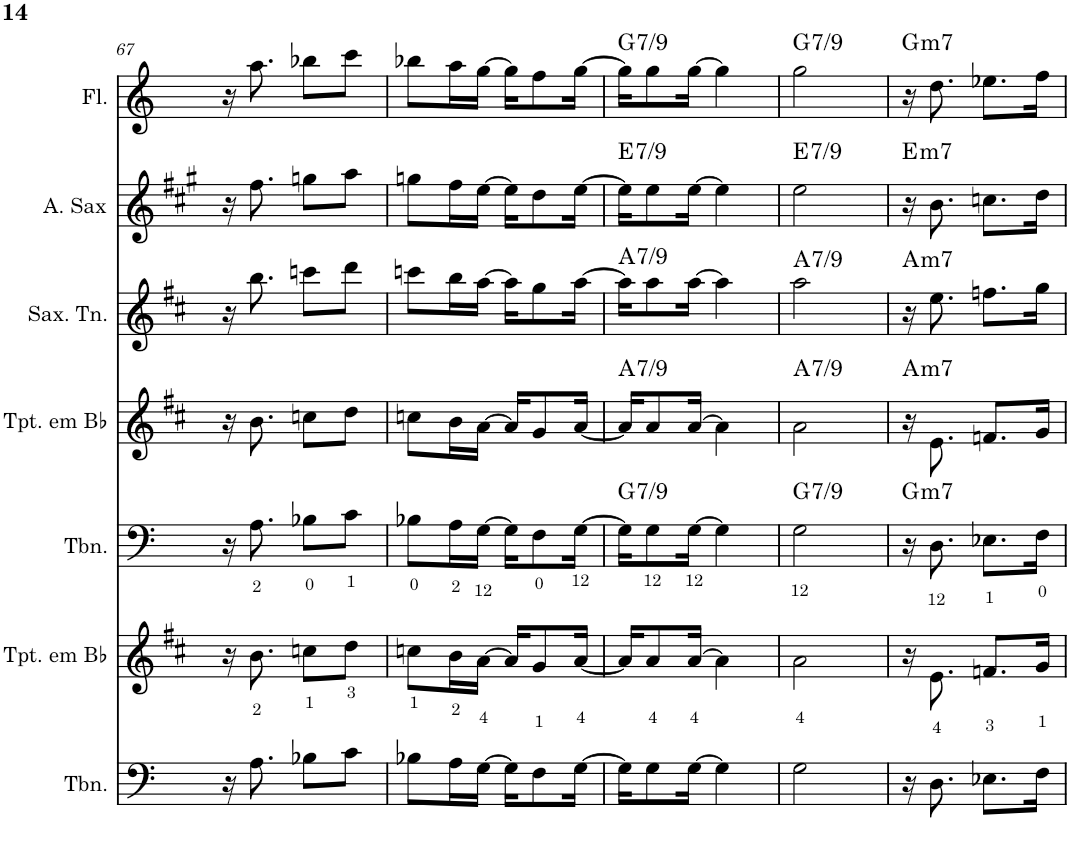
**kern	**kern	**kern	**harte	**kern	**harte	**kern	**harte	**kern	**harte	**kern	**harte
*part7	*part6	*part5	*part5	*part4	*part4	*part3	*part3	*part2	*part2	*part1	*part1
*staff7	*staff6	*staff5	*	*staff4	*	*staff3	*	*staff2	*	*staff1	*
*I"Trombone	*I"Trompete em Bb	*I"Trombone	*	*I"Trompete em Bb	*	*I"Saxofone Tenor	*	*I"Saxofone Alto	*	*I"Flauta Transversal	*
*I'Tbn.	*I'Tpt. em Bb	*I'Tbn.	*	*I'Tpt. em Bb	*	*I'Sax. Tn.	*	*	*	*I'Fl.	*
!!LO:PB:g=z
*clefF4	*clefG2	*clefF4	*	*clefG2	*	*clefG2	*	*clefG2	*	*clefG2	*
*	*Trd1c2	*	*	*Trd1c2	*	*Trd8c14	*	*Trd5c9	*	*	*
*k[]	*k[f#c#]	*k[]	*	*k[f#c#]	*	*k[f#c#]	*	*k[f#c#g#]	*	*k[]	*
*M4/4	*M4/4	*M4/4	*	*M4/4	*	*M4/4	*	*M4/4	*	*M4/4	*
=67	=67	=67	=67	=67	=67	=67	=67	=67	=67	=67	=67
16r	16r	16r	.	16r	.	16r	.	16r	.	16r	.
8.A\	8.b\	8.A\	.	8.b\	.	8.bb\	.	8.ff#\	.	8.aa\	.
8B-X\L	8ccn\L	8B-X\L	.	8ccn\L	.	8cccn\L	.	8ggn\L	.	8bb-X\L	.
8c\J	8dd\J	8c\J	.	8dd\J	.	8ddd\J	.	8aa\J	.	8ccc\J	.
=68	=68	=68	=68	=68	=68	=68	=68	=68	=68	=68	=68
8B-X\L	8ccn\L	8B-X\L	.	8ccn\L	.	8cccn\L	.	8ggn\L	.	8bb-X\L	.
16A\L	16b\L	16A\L	.	16b\L	.	16bb\L	.	16ff#\L	.	16aa\L	.
[16G\JJ	[16a\JJ	[16G\JJ	.	[16a\JJ	.	[16aa\JJ	.	[16ee\JJ	.	[16gg\JJ	.
16G\KL]	16a/KL]	16G\KL]	.	16a/KL]	.	16aa\KL]	.	16ee\KL]	.	16gg\KL]	.
8F\	8g/	8F\	.	8g/	.	8gg\	.	8dd\	.	8ff\	.
[16G\Jk	[16a/Jk	[16G\Jk	.	[16a/Jk	.	[16aa\Jk	.	[16ee\Jk	.	[16gg\Jk	.
=69	=69	=69	=69	=69	=69	=69	=69	=69	=69	=69	=69
!	!	!	!LO:H:kt=7/9	!	!LO:H:kt=7/9	!	!LO:H:kt=7/9	!	!LO:H:kt=7/9	!	!LO:H:kt=7/9
16G\KL]	16a/KL]	16G\KL]	G:maj	16a/KL]	A:maj	16aa\KL]	A:maj	16ee\KL]	E:maj	16gg\KL]	G:maj
8G\	8a/	8G\	.	8a/	.	8aa\	.	8ee\	.	8gg\	.
[16G\Jk	[16a/Jk	[16G\Jk	.	[16a/Jk	.	[16aa\Jk	.	[16ee\Jk	.	[16gg\Jk	.
4G\]	4a\]	4G\]	.	4a\]	.	4aa\]	.	4ee\]	.	4gg\]	.
=70	=70	=70	=70	=70	=70	=70	=70	=70	=70	=70	=70
!	!	!	!LO:H:kt=7/9	!	!LO:H:kt=7/9	!	!LO:H:kt=7/9	!	!LO:H:kt=7/9	!	!LO:H:kt=7/9
2G\	2a\	2G\	G:maj	2a\	A:maj	2aa\	A:maj	2ee\	E:maj	2gg\	G:maj
=71	=71	=71	=71	=71	=71	=71	=71	=71	=71	=71	=71
!	!	!	!LO:H:kt=m7	!	!LO:H:kt=m7	!	!LO:H:kt=m7	!	!LO:H:kt=m7	!	!LO:H:kt=m7
16r	16r	16r	G:min7	16r	A:min7	16r	A:min7	16r	E:min7	16r	G:min7
8.D\	8.e\	8.D\	.	8.e\	.	8.ee\	.	8.b\	.	8.dd\	.
8.E-X\L	8.fn/L	8.E-X\L	.	8.fn/L	.	8.ffn\L	.	8.ccn\L	.	8.ee-X\L	.
16F\Jk	16g/Jk	16F\Jk	.	16g/Jk	.	16gg\Jk	.	16dd\Jk	.	16ff\Jk	.
=	=	=	=	=	=	=	=	=	=	=	=
*-	*-	*-	*-	*-	*-	*-	*-	*-	*-	*-	*-
